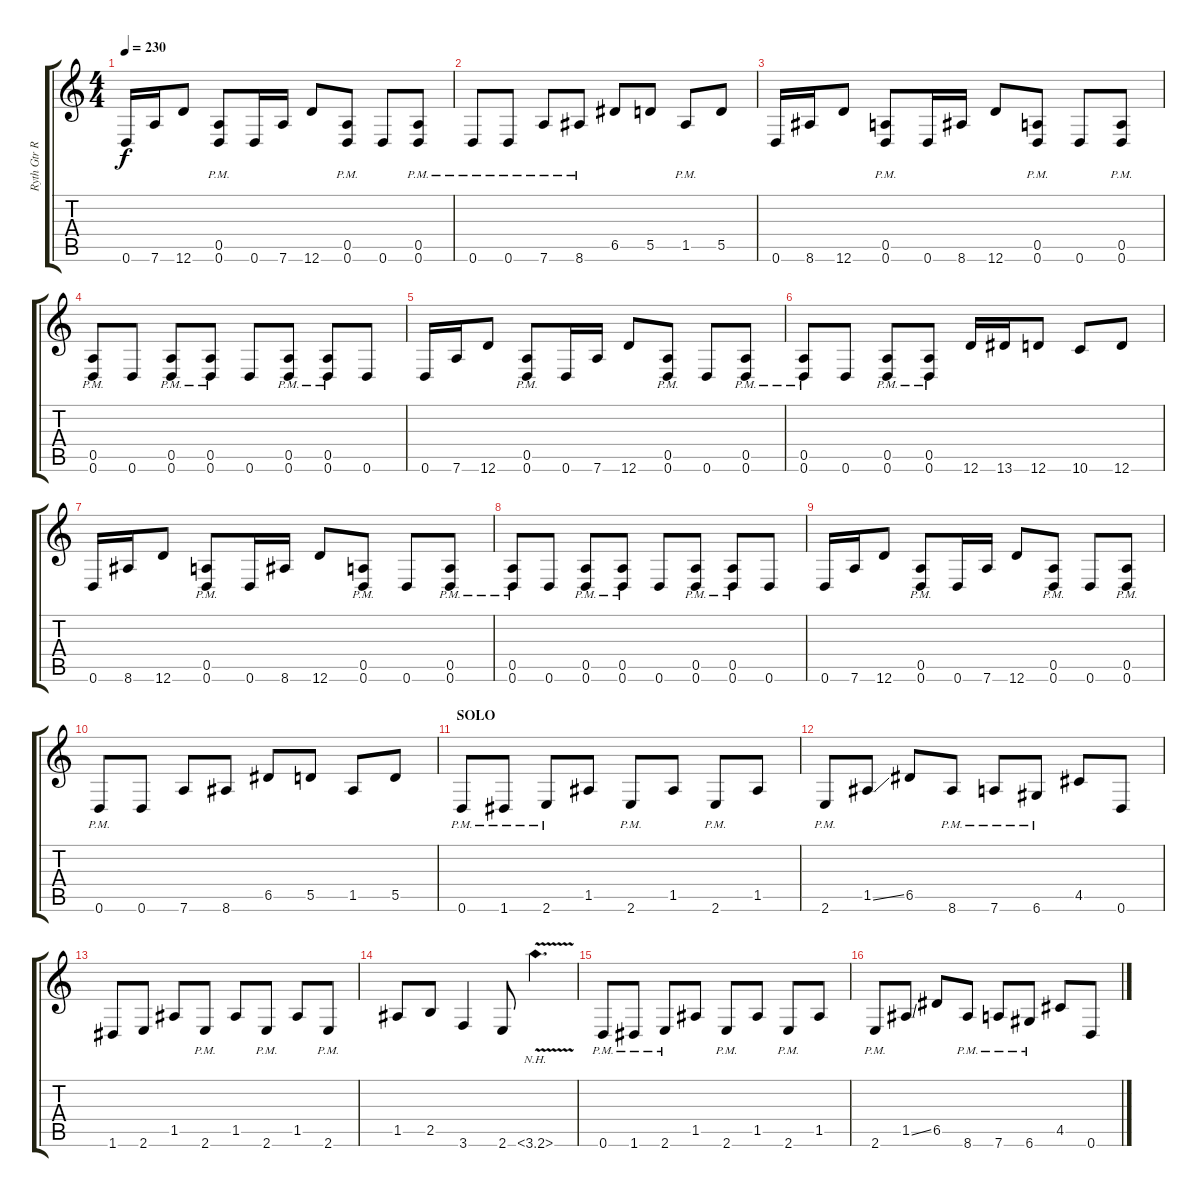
\track ("Ryth Gtr R" "Ryth Gtr R") {instrument distortionguitar}
\staff {score tabs}
\tuning (E4 B3 G3 D3 A2 D2) {hide}
\ts (4 4)
\tempo 230
\clef g2
\ks c
0.6.16{dy f} 7.6.16 12.6.8 (0.5{pm} 0.6{pm}).8 0.6.16 7.6.16 12.6.8 (0.5{pm} 0.6{pm}).8 0.6.8 (0.5{pm} 0.6{pm}).8 |
0.6{pm}.8 0.6{pm}.8 7.6{pm}.8 8.6{pm}.8 6.5.8 5.5.8 1.5{pm}.8 5.5.8 |
0.6.16 8.6.16 12.6.8 (0.5{pm} 0.6{pm}).8 0.6.16 8.6.16 12.6.8 (0.5{pm} 0.6{pm}).8 0.6.8 (0.5{pm} 0.6{pm}).8 |
(0.5{pm} 0.6{pm}).8 0.6.8 (0.5{pm} 0.6{pm}).8 (0.5{pm} 0.6{pm}).8 0.6.8 (0.5{pm} 0.6{pm}).8 (0.5{pm} 0.6{pm}).8 0.6.8 |
0.6.16 7.6.16 12.6.8 (0.5{pm} 0.6{pm}).8 0.6.16 7.6.16 12.6.8 (0.5{pm} 0.6{pm}).8 0.6.8 (0.5{pm} 0.6{pm}).8 |
(0.5{pm} 0.6{pm}).8 0.6.8 (0.5{pm} 0.6{pm}).8 (0.5{pm} 0.6{pm}).8 12.6.16 13.6.16 12.6.8 10.6.8 12.6.8 |
0.6.16 8.6.16 12.6.8 (0.5{pm} 0.6{pm}).8 0.6.16 8.6.16 12.6.8 (0.5{pm} 0.6{pm}).8 0.6.8 (0.5{pm} 0.6{pm}).8 |
(0.5{pm} 0.6{pm}).8 0.6.8 (0.5{pm} 0.6{pm}).8 (0.5{pm} 0.6{pm}).8 0.6.8 (0.5{pm} 0.6{pm}).8 (0.5{pm} 0.6{pm}).8 0.6.8 |
0.6.16 7.6.16 12.6.8 (0.5{pm} 0.6{pm}).8 0.6.16 7.6.16 12.6.8 (0.5{pm} 0.6{pm}).8 0.6.8 (0.5{pm} 0.6{pm}).8 |
0.6{pm}.8 0.6.8 7.6.8 8.6.8 6.5.8 5.5.8 1.5.8 5.5.8 |
\section ("" "SOLO")
0.6{pm}.8 1.6{pm}.8 2.6{pm}.8 1.5.8 2.6{pm}.8 1.5.8 2.6{pm}.8 1.5.8 |
2.6{pm}.8 1.5{ss}.8 6.5.8 8.6{pm}.8 7.6{pm}.8 6.6{pm}.8 4.5.8 0.6.8 |
1.6.8 2.6.8 1.5.8 2.6{pm}.8 1.5.8 2.6{pm}.8 1.5.8 2.6{pm}.8 |
1.5.8 2.5.8 3.6.4 2.6.8 3.6{nh v}.4{d} |
0.6{pm}.8 1.6{pm}.8 2.6{pm}.8 1.5.8 2.6{pm}.8 1.5.8 2.6{pm}.8 1.5.8 |
2.6{pm}.8 1.5{ss}.8 6.5.8 8.6{pm}.8 7.6{pm}.8 6.6{pm}.8 4.5.8 0.6.8
